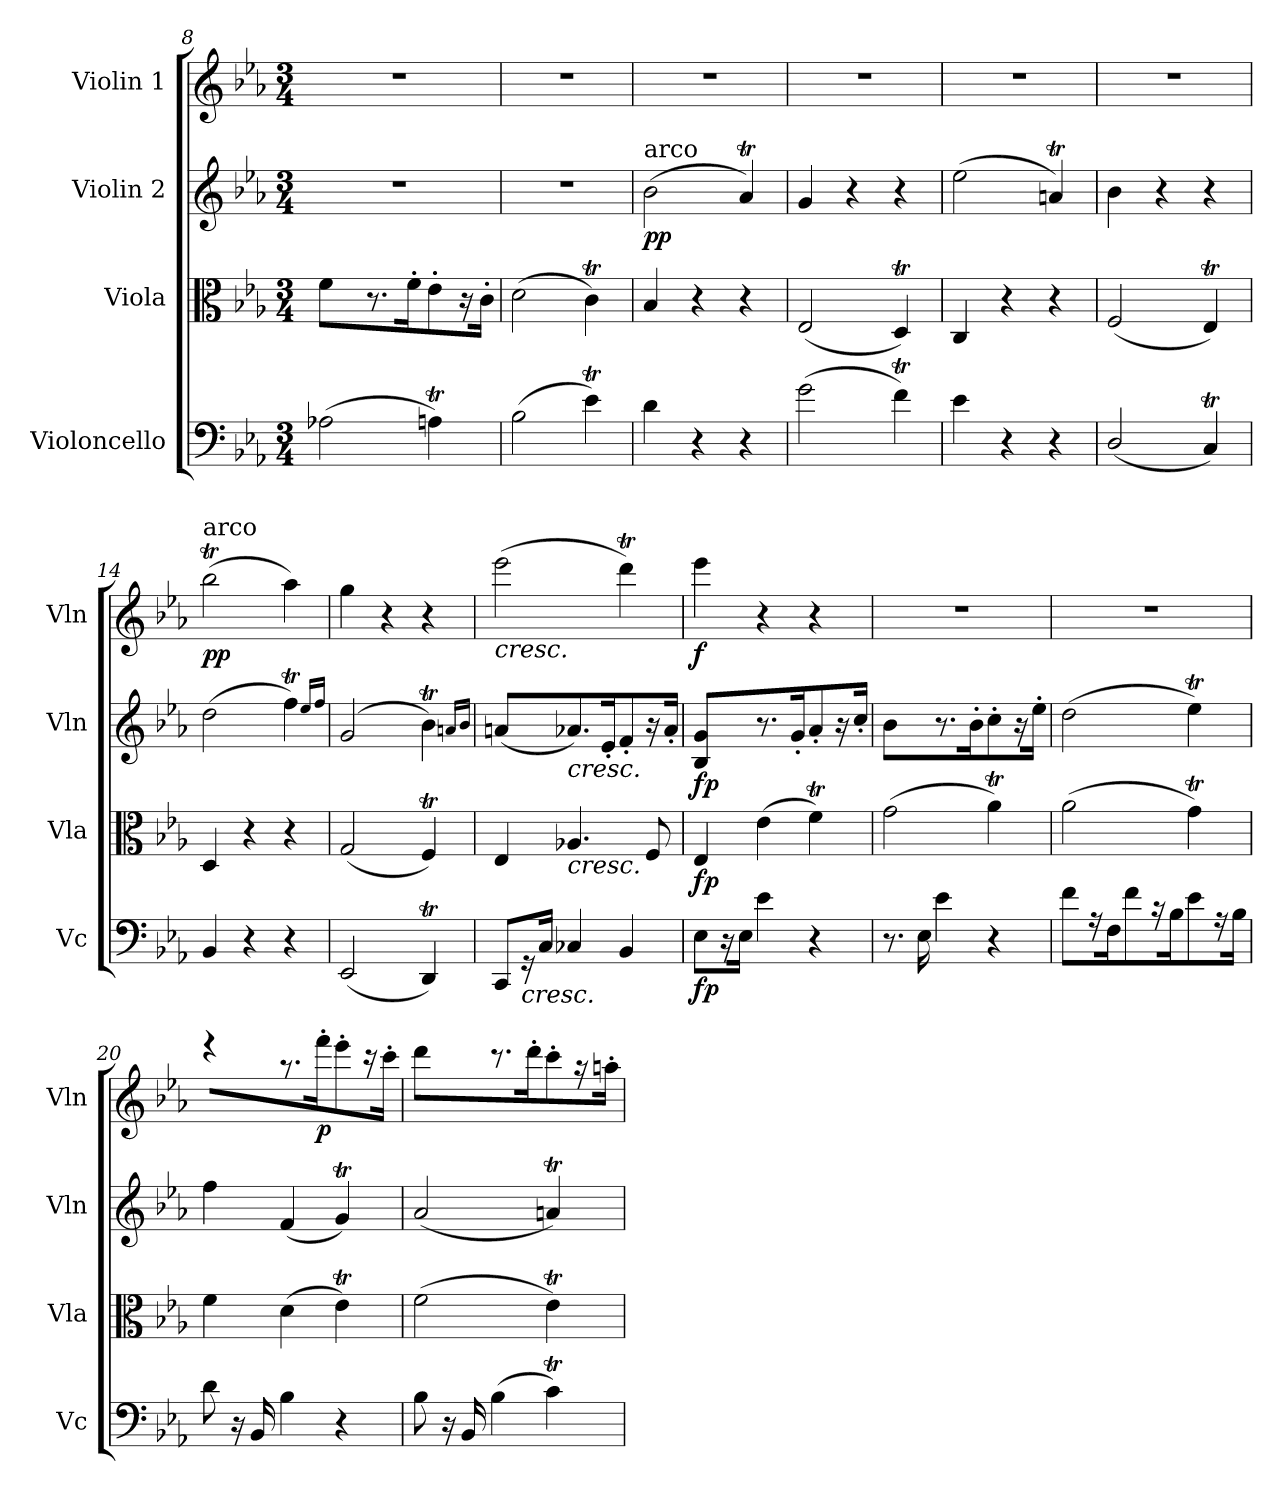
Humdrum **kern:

**kern	**dynam	**kern	**dynam	**kern	**dynam	**kern	**dynam
*part4	*part4	*part3	*part3	*part2	*part2	*part1	*part1
*staff4	*staff4	*staff3	*staff3	*staff2	*staff2	*staff1	*staff1
*I"Violoncello	*	*I"Viola	*	*I"Violin 2	*	*I"Violin 1	*
*I'Vc	*	*I'Vla	*	*I'Vln	*	*I'Vln	*
!!LO:LB:g=z
*clefF4	*	*clefC3	*	*clefG2	*	*clefG2	*
*k[b-e-a-]	*	*k[b-e-a-]	*	*k[b-e-a-]	*	*k[b-e-a-]	*
*M3/4	*	*M3/4	*	*M3/4	*	*M3/4	*
=8	=8	=8	=8	=8	=8	=8	=8
(2A-X\	.	4f\	.	2.r	.	2.r	.
.	.	8.r	.	.	.	.	.
.	.	16f'\KL	.	.	.	.	.
4Ant\)	.	8e-'\	.	.	.	.	.
.	.	16r	.	.	.	.	.
.	.	16c'\JJ	.	.	.	.	.
!!LO:LB:g=z
=9	=9	=9	=9	=9	=9	=9	=9
(2B-\	.	(2d\	.	2.r	.	2.r	.
4e-T\)	.	4cT\)	.	.	.	.	.
=10	=10	=10	=10	=10	=10	=10	=10
!	!	!	!	!LO:TX:a:t=arco	!	!	!
!	!	!	!	!	!LO:DY:b	!	!
4d\	.	4B-/	.	(2b-\	pp	2.r	.
4r	.	4r	.	.	.	.	.
4r	.	4r	.	4a-T/)	.	.	.
=11	=11	=11	=11	=11	=11	=11	=11
(2g\	.	(2E-/	.	4g/	.	2.r	.
.	.	.	.	4r	.	.	.
4fT\)	.	4Dt/)	.	4r	.	.	.
=12	=12	=12	=12	=12	=12	=12	=12
4e-\	.	4C/	.	(2ee-\	.	2.r	.
4r	.	4r	.	.	.	.	.
4r	.	4r	.	4ant/)	.	.	.
=13	=13	=13	=13	=13	=13	=13	=13
(2D/	.	(2F/	.	4b-\	.	2.r	.
.	.	.	.	4r	.	.	.
4CT/)	.	4E-T/)	.	4r	.	.	.
=14	=14	=14	=14	=14	=14	=14	=14
!	!	!	!	!	!	!LO:TX:a:t=arco	!
!	!	!	!	!	!	!	!LO:DY:b
4BB-/	.	4D/	.	(2dd\	.	(2bb-T\	pp
4r	.	4r	.	.	.	.	.
4r	.	4r	.	4ffT\)	.	4aa-\)	.
.	.	.	.	16qee-/LL	.	.	.
.	.	.	.	16qff/JJ	.	.	.
=15	=15	=15	=15	=15	=15	=15	=15
(<2EE-/	.	(2G/	.	(2g/	.	4gg\	.
.	.	.	.	.	.	4r	.
4DDt/)	.	4FT/)	.	4b-T\)	.	4r	.
.	.	.	.	16qan/LL	.	.	.
.	.	.	.	16qb-/JJ	.	.	.
=16	=16	=16	=16	=16	=16	=16	=16
!	!	!	!	!	!	!LO:TX:b:i:t=cresc.	!
8CC/L	.	4E-/	.	(4an/	.	(2eee-\	.
!LO:TX:b:i:t=cresc.	!	!	!	!	!	!	!
16r	.	.	.	.	.	.	.
16C/JJ	.	.	.	.	.	.	.
!	!	!	!	!LO:TX:b:i:t=cresc.	!	!	!
!	!	!LO:TX:b:i:t=cresc.	!	!	!	!	!
4C-X/	.	4.A-X/	.	8.a-X/L)	.	.	.
.	.	.	.	16e-'/Jk	.	.	.
4BB-/	.	.	.	8f'/L	.	4dddt\)	.
.	.	8F/	.	16r	.	.	.
.	.	.	.	16a-'/JJ	.	.	.
=17	=17	=17	=17	=17	=17	=17	=17
!	!LO:DY:b	!	!LO:DY:b	!	!LO:DY:b	!	!LO:DY:b
8E-\L	fp	4E-/	fp	4B-/ 4g/	fp	4eee-\	f
16r	.	.	.	.	.	.	.
16E-\JJ	.	.	.	.	.	.	.
4e-\	.	(4e-\	.	8.r	.	4r	.
.	.	.	.	16g'/KL	.	.	.
4r	.	4fT\)	.	8a-'/	.	4r	.
.	.	.	.	16r	.	.	.
.	.	.	.	16cc'/JJ	.	.	.
=18	=18	=18	=18	=18	=18	=18	=18
8.r	.	(2g\	.	4b-\	.	2.r	.
16E-\	.	.	.	.	.	.	.
4e-\	.	.	.	8.r	.	.	.
.	.	.	.	16b-'\KL	.	.	.
4r	.	4a-T\)	.	8cc'\	.	.	.
.	.	.	.	16r	.	.	.
.	.	.	.	16ee-'\JJ	.	.	.
!!LO:LB:g=z
=19	=19	=19	=19	=19	=19	=19	=19
8f\L	.	(2a-\	.	(2dd\	.	2.r	.
16r	.	.	.	.	.	.	.
16F\JJ	.	.	.	.	.	.	.
8f\L	.	.	.	.	.	.	.
16r	.	.	.	.	.	.	.
16B-\JJ	.	.	.	.	.	.	.
8e-\L	.	4gt\)	.	4ee-T\)	.	.	.
16r	.	.	.	.	.	.	.
16B-\JJ	.	.	.	.	.	.	.
!!LO:LB:g=z
=20	=20	=20	=20	=20	=20	=20	=20
8d\	.	4f\	.	4ff\	.	4r	.
16r	.	.	.	.	.	.	.
16BB-/	.	.	.	.	.	.	.
4B-\	.	(4d\	.	(4f/	.	8.r	.
!	!	!	!	!	!	!	!LO:DY:b
.	.	.	.	.	.	16fff'\KL	p
4r	.	4e-T\)	.	4gt/)	.	8eee-'\	.
.	.	.	.	.	.	16r	.
.	.	.	.	.	.	16ccc'\JJ	.
=21	=21	=21	=21	=21	=21	=21	=21
8B-\	.	(2f\	.	(2a-/	.	4ddd\	.
16r	.	.	.	.	.	.	.
16BB-/	.	.	.	.	.	.	.
(>4B-\	.	.	.	.	.	8.r	.
.	.	.	.	.	.	16ddd'\KL	.
4cT\)	.	4e-T\)	.	4ant/)	.	8ccc'\	.
.	.	.	.	.	.	16r	.
.	.	.	.	.	.	16aan'\JJ	.
=	=	=	=	=	=	=	=
*-	*-	*-	*-	*-	*-	*-	*-
